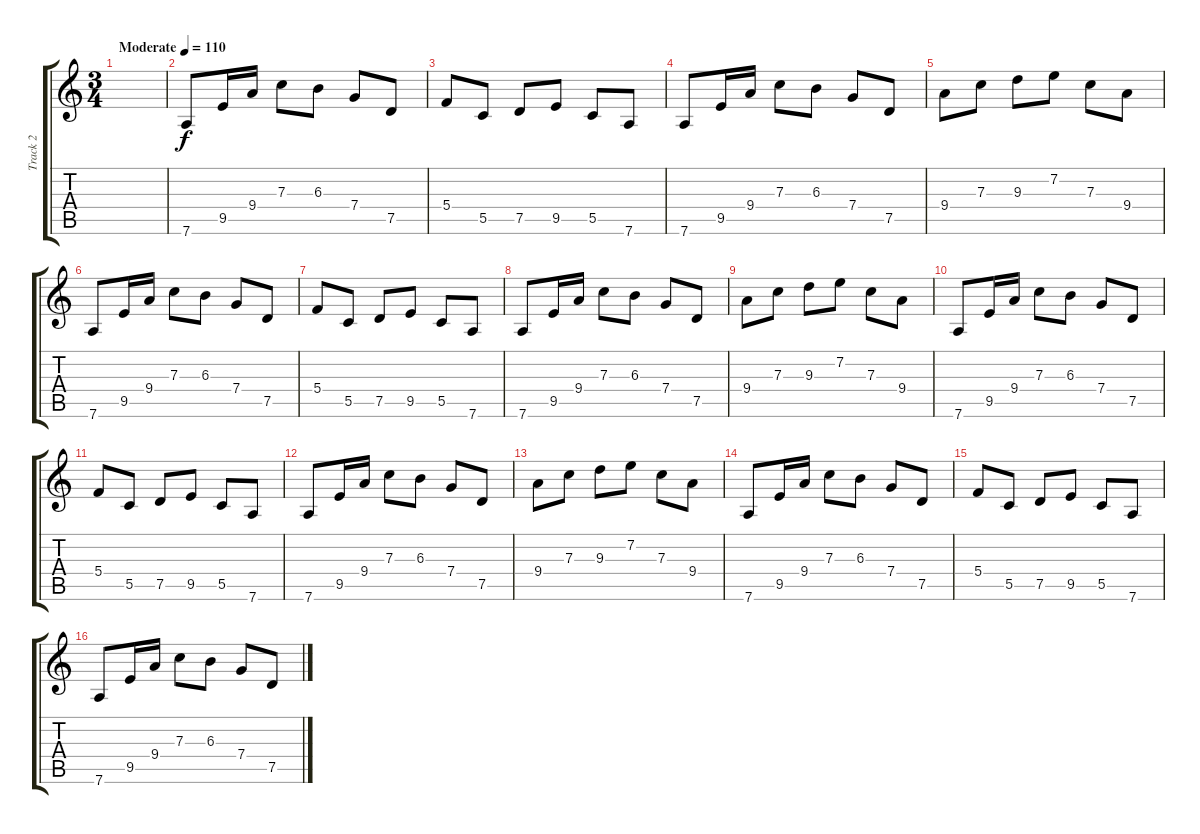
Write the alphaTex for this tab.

\track ("Track 2" "Track 2") {instrument distortionguitar}
\staff {score tabs}
\tuning (D4 A3 F3 C3 G2 D2) {hide}
\ts (3 4)
\tempo (110 "Moderate")
\clef g2
\ks c
|
7.6.8 9.5.16 9.4.16 7.3.8 6.3.8 7.4.8 7.5.8 |
5.4.8 5.5.8 7.5.8 9.5.8 5.5.8 7.6.8 |
7.6.8 9.5.16 9.4.16 7.3.8 6.3.8 7.4.8 7.5.8 |
9.4.8 7.3.8 9.3.8 7.2.8 7.3.8 9.4.8 |
7.6.8 9.5.16 9.4.16 7.3.8 6.3.8 7.4.8 7.5.8 |
5.4.8 5.5.8 7.5.8 9.5.8 5.5.8 7.6.8 |
7.6.8 9.5.16 9.4.16 7.3.8 6.3.8 7.4.8 7.5.8 |
9.4.8 7.3.8 9.3.8 7.2.8 7.3.8 9.4.8 |
7.6.8 9.5.16 9.4.16 7.3.8 6.3.8 7.4.8 7.5.8 |
5.4.8 5.5.8 7.5.8 9.5.8 5.5.8 7.6.8 |
7.6.8 9.5.16 9.4.16 7.3.8 6.3.8 7.4.8 7.5.8 |
9.4.8 7.3.8 9.3.8 7.2.8 7.3.8 9.4.8 |
7.6.8 9.5.16 9.4.16 7.3.8 6.3.8 7.4.8 7.5.8 |
5.4.8 5.5.8 7.5.8 9.5.8 5.5.8 7.6.8 |
7.6.8 9.5.16 9.4.16 7.3.8 6.3.8 7.4.8 7.5.8
